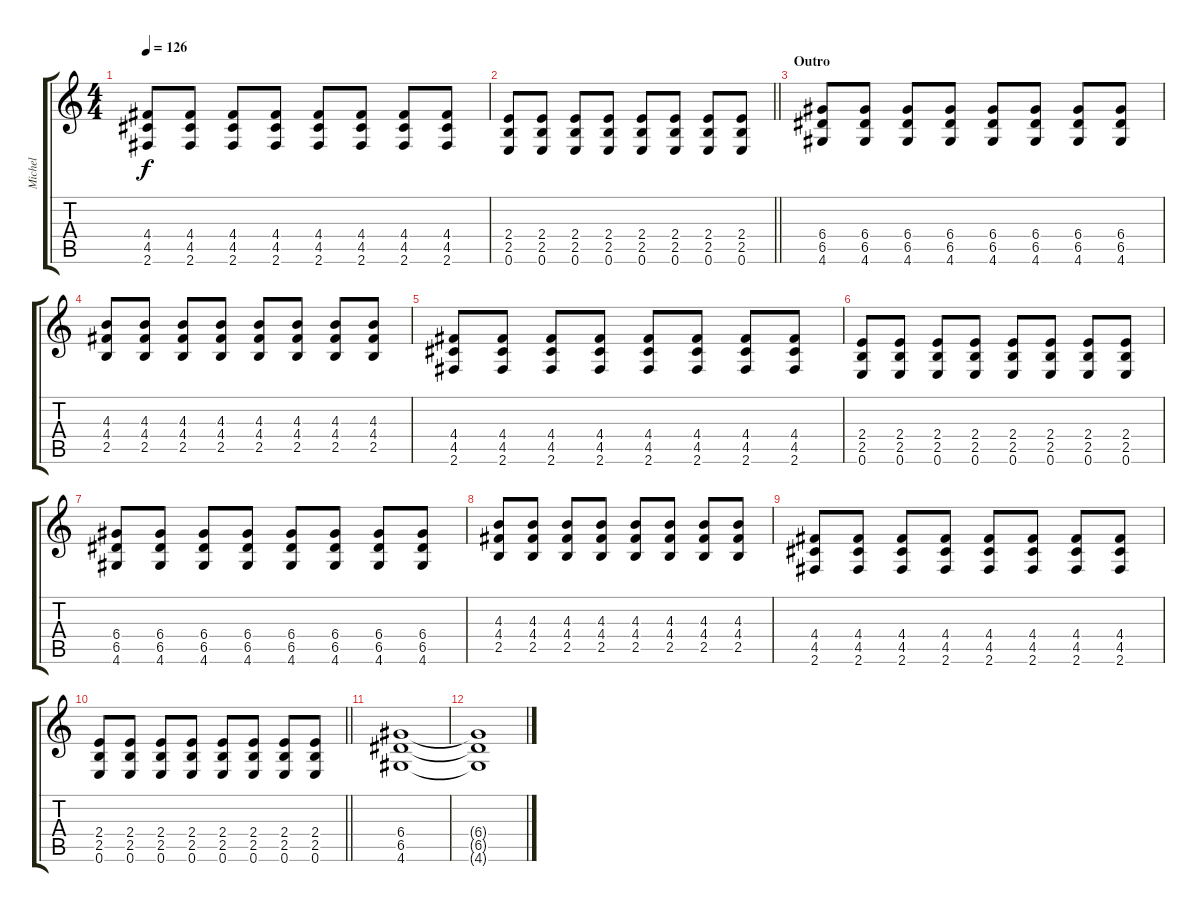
\track ("Michel" "Michel") {instrument distortionguitar}
\staff {score tabs}
\tuning (E4 B3 G3 D3 A2 E2) {hide}
\ts (4 4)
\tempo 126
\clef g2
\ks c
(4.4 4.5 2.6).8{dy f} (4.4 4.5 2.6).8 (4.4 4.5 2.6).8 (4.4 4.5 2.6).8 (4.4 4.5 2.6).8 (4.4 4.5 2.6).8 (4.4 4.5 2.6).8 (4.4 4.5 2.6).8 |
\barLineRight lightlight
(2.4 2.5 0.6).8 (2.4 2.5 0.6).8 (2.4 2.5 0.6).8 (2.4 2.5 0.6).8 (2.4 2.5 0.6).8 (2.4 2.5 0.6).8 (2.4 2.5 0.6).8 (2.4 2.5 0.6).8 |
\section ("" "Outro")
(6.4 6.5 4.6).8 (6.4 6.5 4.6).8 (6.4 6.5 4.6).8 (6.4 6.5 4.6).8 (6.4 6.5 4.6).8 (6.4 6.5 4.6).8 (6.4 6.5 4.6).8 (6.4 6.5 4.6).8 |
(4.3 4.4 2.5).8 (4.3 4.4 2.5).8 (4.3 4.4 2.5).8 (4.3 4.4 2.5).8 (4.3 4.4 2.5).8 (4.3 4.4 2.5).8 (4.3 4.4 2.5).8 (4.3 4.4 2.5).8 |
(4.4 4.5 2.6).8 (4.4 4.5 2.6).8 (4.4 4.5 2.6).8 (4.4 4.5 2.6).8 (4.4 4.5 2.6).8 (4.4 4.5 2.6).8 (4.4 4.5 2.6).8 (4.4 4.5 2.6).8 |
(2.4 2.5 0.6).8 (2.4 2.5 0.6).8 (2.4 2.5 0.6).8 (2.4 2.5 0.6).8 (2.4 2.5 0.6).8 (2.4 2.5 0.6).8 (2.4 2.5 0.6).8 (2.4 2.5 0.6).8 |
(6.4 6.5 4.6).8 (6.4 6.5 4.6).8 (6.4 6.5 4.6).8 (6.4 6.5 4.6).8 (6.4 6.5 4.6).8 (6.4 6.5 4.6).8 (6.4 6.5 4.6).8 (6.4 6.5 4.6).8 |
(4.3 4.4 2.5).8 (4.3 4.4 2.5).8 (4.3 4.4 2.5).8 (4.3 4.4 2.5).8 (4.3 4.4 2.5).8 (4.3 4.4 2.5).8 (4.3 4.4 2.5).8 (4.3 4.4 2.5).8 |
(4.4 4.5 2.6).8 (4.4 4.5 2.6).8 (4.4 4.5 2.6).8 (4.4 4.5 2.6).8 (4.4 4.5 2.6).8 (4.4 4.5 2.6).8 (4.4 4.5 2.6).8 (4.4 4.5 2.6).8 |
\barLineRight lightlight
(2.4 2.5 0.6).8 (2.4 2.5 0.6).8 (2.4 2.5 0.6).8 (2.4 2.5 0.6).8 (2.4 2.5 0.6).8 (2.4 2.5 0.6).8 (2.4 2.5 0.6).8 (2.4 2.5 0.6).8 |
(6.4 6.5 4.6).1 |
(6.4{t} 6.5{t} 4.6{t}).1
